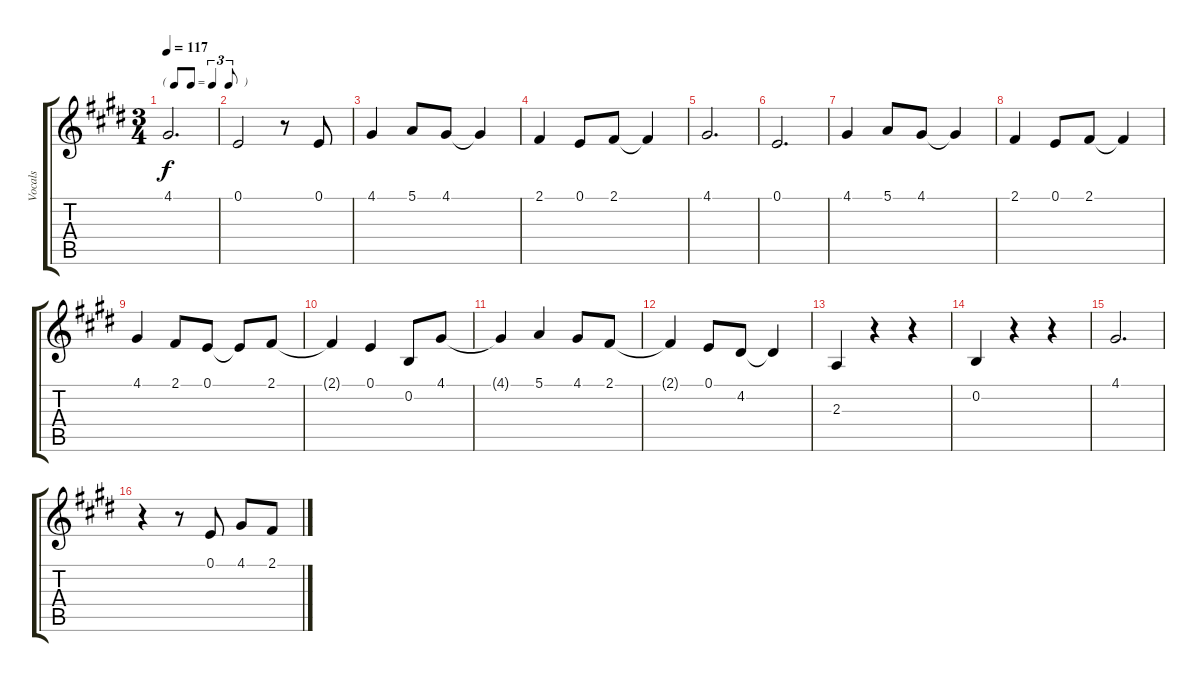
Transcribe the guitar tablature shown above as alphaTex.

\track ("Vocals" "Vocals") {instrument acousticgrandpiano}
\staff {score tabs}
\tuning (E4 B3 G3 D3 A2 E2) {hide}
\ts (3 4)
\tf triplet8th
\tempo 117
\clef g2
\ks e
4.1.2{d dy f} |
0.1.2 r.8 0.1.8 |
4.1.4 5.1.8 4.1.8 4.1{t}.4 |
2.1.4 0.1.8 2.1.8 2.1{t}.4 |
4.1.2{d} |
0.1.2{d} |
4.1.4 5.1.8 4.1.8 4.1{t}.4 |
2.1.4 0.1.8 2.1.8 2.1{t}.4 |
4.1.4 2.1.8 0.1.8 0.1{t}.8 2.1.8 |
2.1{t}.4 0.1.4 0.2.8 4.1.8 |
4.1{t}.4 5.1.4 4.1.8 2.1.8 |
2.1{t}.4 0.1.8 4.2.8 4.2{t}.4 |
2.3.4 r.4 r.4 |
0.2.4 r.4 r.4 |
4.1.2{d} |
r.4 r.8 0.1.8 4.1.8 2.1.8
